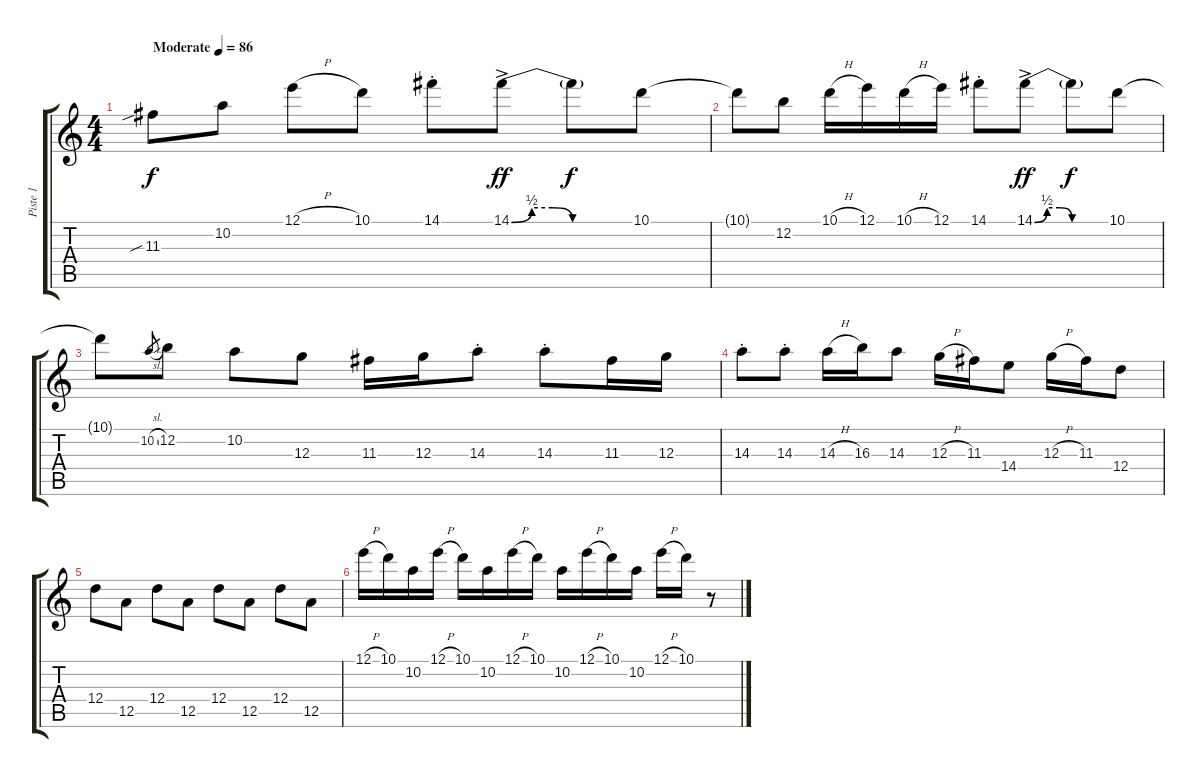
\track ("Piste 1" "Piste 1") {instrument distortionguitar}
\staff {score tabs}
\tuning (E4 B3 G3 D3 A2 E2) {hide}
\ts (4 4)
\tempo (86 "Moderate")
\clef g2
\ks c
11.3{sib}.8{dy f instrument distortionguitar} 10.2.8 12.1{h}.8 10.1.8 14.1{st}.8 14.1{be (custom 0 0 10 2 20 2 30 0 60 0) ac}.8{dy ff} 14.1{t}.8{dy f} 10.1.8 |
10.1{t}.8 12.2.8 10.1{h}.16 12.1.16 10.1{h}.16 12.1.16 14.1{st}.8 14.1{be (custom 0 0 10 2 20 2 30 0 60 0) ac}.8{dy ff} 14.1{t}.8{dy f} 10.1.8 |
10.1{t}.8 10.2{sl}.8{gr} 12.2.8 10.2.8 12.3.8 11.3.16 12.3.16 14.3{st}.8 14.3{st}.8 11.3.16 12.3.16 |
14.3{st}.8 14.3{st}.8 14.3{h}.16 16.3.16 14.3.8 12.3{h}.16 11.3.16 14.4.8 12.3{h}.16 11.3.16 12.4.8 |
12.4.8 12.5.8 12.4.8 12.5.8 12.4.8 12.5.8 12.4.8 12.5.8 |
12.1{h}.16 10.1.16 10.2.16 12.1{h}.16 10.1.16 10.2.16 12.1{h}.16 10.1.16 10.2.16 12.1{h}.16 10.1.16 10.2.16 12.1{h}.16 10.1.16 r.8
